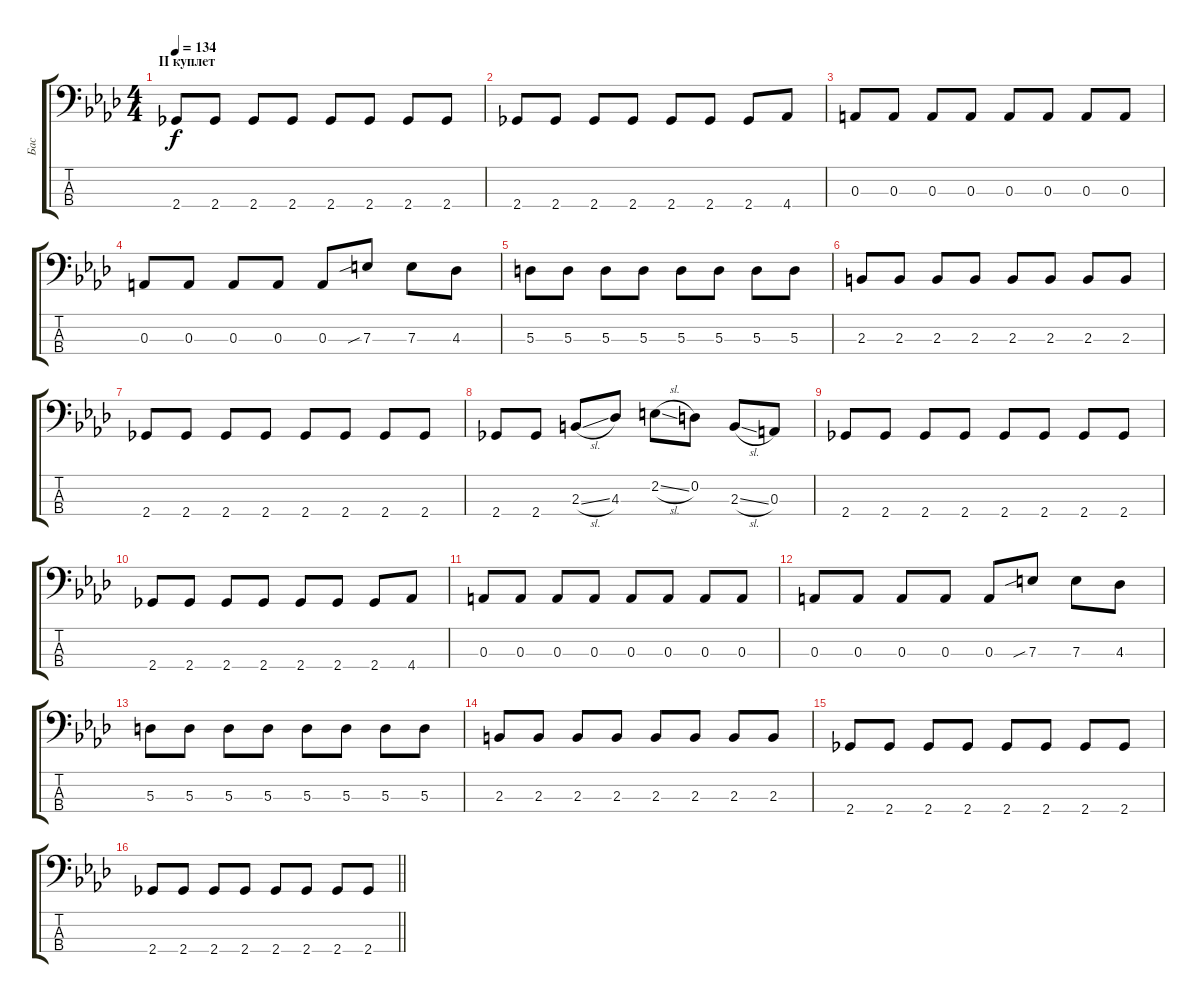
\track ("Бас" "Бас") {instrument electricbassfinger}
\staff {score tabs}
\tuning (G2 D2 A1 E1) {hide}
\ts (4 4)
\section ("" "II куплет")
\tempo 134
\clef f4
\ks fminor
2.4.8{dy f} 2.4.8 2.4.8 2.4.8 2.4.8 2.4.8 2.4.8 2.4.8 |
2.4.8 2.4.8 2.4.8 2.4.8 2.4.8 2.4.8 2.4.8 4.4.8 |
0.3.8 0.3.8 0.3.8 0.3.8 0.3.8 0.3.8 0.3.8 0.3.8 |
0.3.8 0.3.8 0.3.8 0.3.8 0.3.8 7.3{sib}.8 7.3.8 4.3.8 |
5.3.8 5.3.8 5.3.8 5.3.8 5.3.8 5.3.8 5.3.8 5.3.8 |
2.3.8 2.3.8 2.3.8 2.3.8 2.3.8 2.3.8 2.3.8 2.3.8 |
2.4.8 2.4.8 2.4.8 2.4.8 2.4.8 2.4.8 2.4.8 2.4.8 |
2.4.8 2.4.8 2.3{sl}.8 4.3.8 2.2{sl}.8 0.2.8 2.3{sl}.8 0.3.8 |
2.4.8 2.4.8 2.4.8 2.4.8 2.4.8 2.4.8 2.4.8 2.4.8 |
2.4.8 2.4.8 2.4.8 2.4.8 2.4.8 2.4.8 2.4.8 4.4.8 |
0.3.8 0.3.8 0.3.8 0.3.8 0.3.8 0.3.8 0.3.8 0.3.8 |
0.3.8 0.3.8 0.3.8 0.3.8 0.3.8 7.3{sib}.8 7.3.8 4.3.8 |
5.3.8 5.3.8 5.3.8 5.3.8 5.3.8 5.3.8 5.3.8 5.3.8 |
2.3.8 2.3.8 2.3.8 2.3.8 2.3.8 2.3.8 2.3.8 2.3.8 |
2.4.8 2.4.8 2.4.8 2.4.8 2.4.8 2.4.8 2.4.8 2.4.8 |
\barLineRight lightlight
2.4.8 2.4.8 2.4.8 2.4.8 2.4.8 2.4.8 2.4.8 2.4.8
